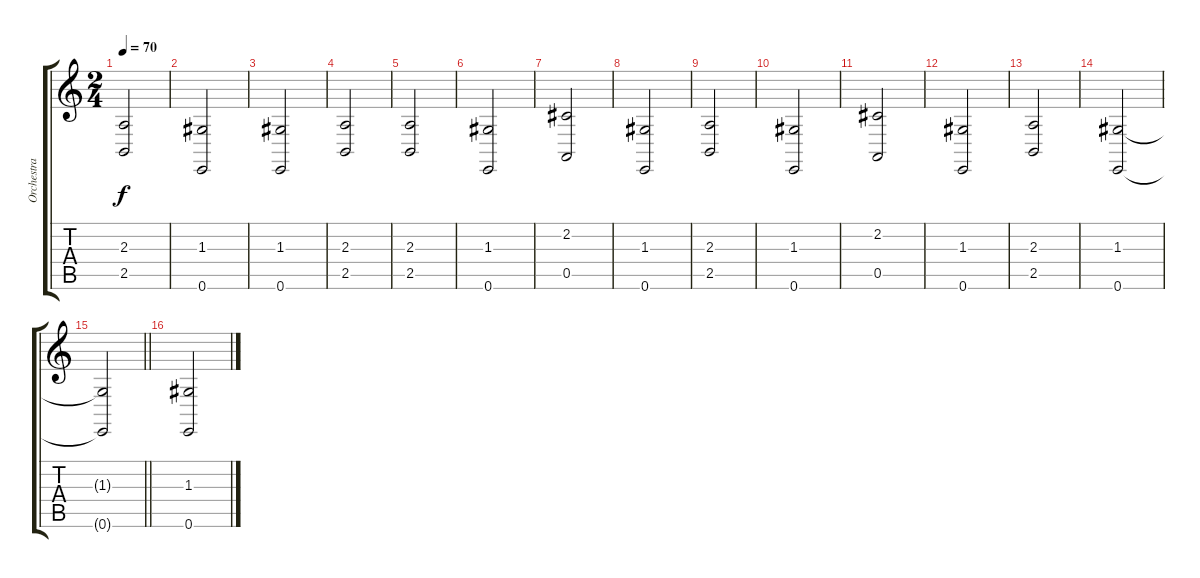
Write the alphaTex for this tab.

\track ("Orchestra (Оркестр)" "Orchestra ") {instrument stringensemble1}
\staff {score tabs}
\tuning (E4 B3 G3 D3 A2 E2) {hide}
\ts (2 4)
\tempo 70
\clef g2
\ks c
(2.3 2.5).2{dy f} |
(1.3 0.6).2 |
(1.3 0.6).2 |
(2.3 2.5).2 |
(2.3 2.5).2 |
(1.3 0.6).2 |
(2.2 0.5).2 |
(1.3 0.6).2 |
(2.3 2.5).2 |
(1.3 0.6).2 |
(2.2 0.5).2 |
(1.3 0.6).2 |
(2.3 2.5).2 |
(1.3 0.6).2 |
\barLineRight lightlight
(1.3{t} 0.6{t}).2 |
(1.3 0.6).2
